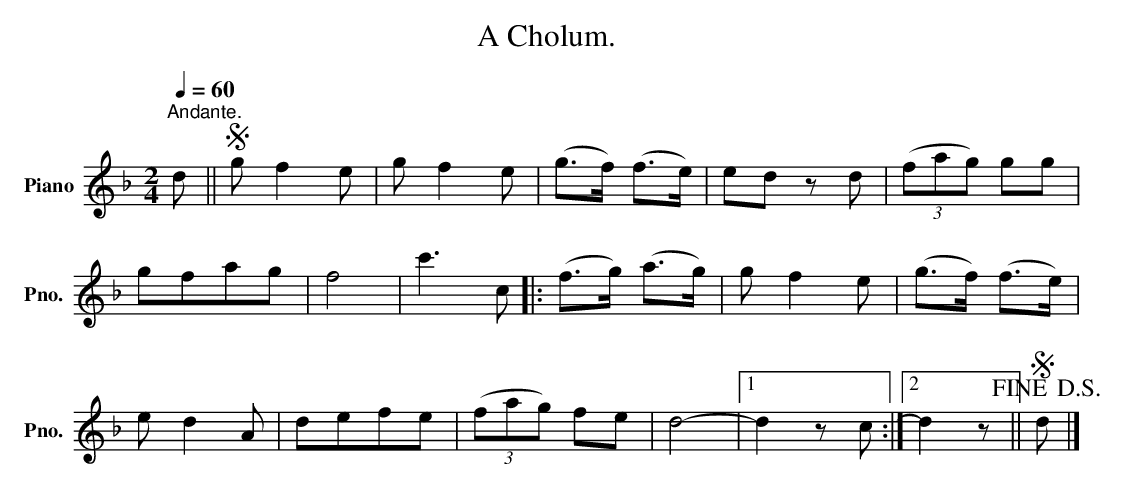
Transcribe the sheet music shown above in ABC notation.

X:1
T:A Cholum.
L:1/8
Q:1/4=60
M:2/4
K:Dmin
V:1 treble nm="Piano" snm="Pno."
V:1
"^Andante." d ||S g f2 e | g f2 e | (g>f) (f>e) | ed z d | (3(fag) gg |$ gfag | f4 | c'3 c |: %9
 (f>g) (a>g) | g f2 e | (g>f) (f>e) |$ e d2 A | defe | (3(fag) fe | d4- |1 d2 z c :|2 d2 z!fine! || %18
S d!D.S.! |] %19
